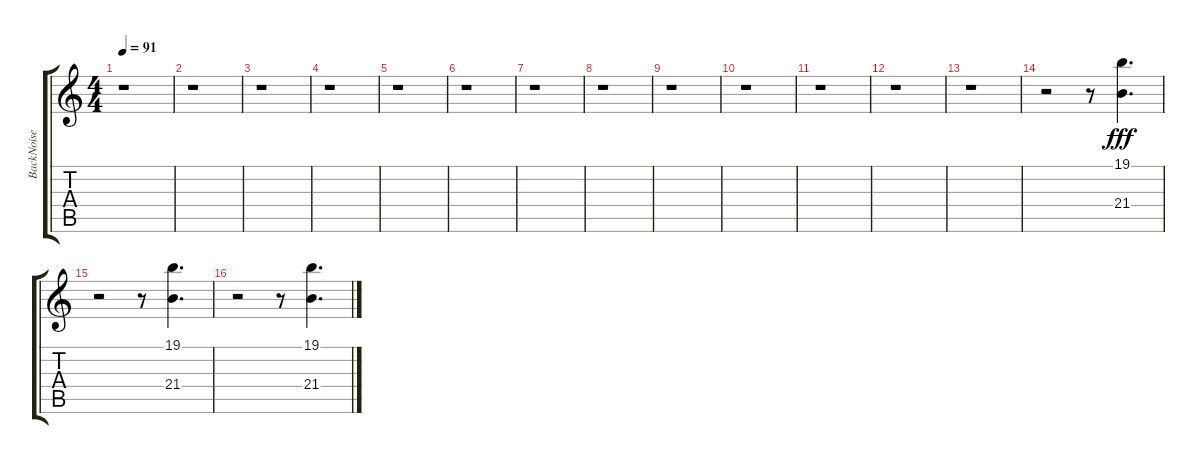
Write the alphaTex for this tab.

\track ("BackNoise" "BackNoise") {instrument lead1square}
\staff {score tabs}
\tuning (E4 B3 G3 D3 A2 E2) {hide}
\ts (4 4)
\tempo 91
\clef g2
\ks c
r.1{dy fff} |
r.1 |
r.1 |
r.1 |
r.1 |
r.1 |
r.1 |
r.1 |
r.1 |
r.1 |
r.1 |
r.1 |
r.1 |
r.2 r.8 (19.1 21.4).4{d} |
r.2 r.8 (19.1 21.4).4{d} |
r.2 r.8 (19.1 21.4).4{d}
